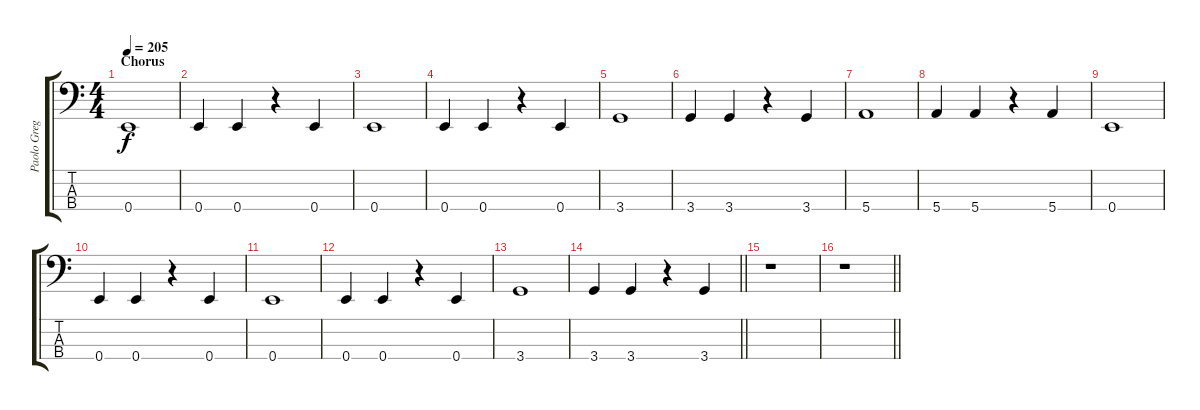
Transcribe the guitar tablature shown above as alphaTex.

\track ("Paolo Gregoletto" "Paolo Greg") {instrument electricbassfinger}
\staff {score tabs}
\tuning (G2 D2 A1 E1) {hide}
\ts (4 4)
\section ("" "Chorus")
\tempo 205
\clef f4
\ks c
0.4.1{dy f} |
0.4.4 0.4.4 r.4 0.4.4 |
0.4.1 |
0.4.4 0.4.4 r.4 0.4.4 |
3.4.1 |
3.4.4 3.4.4 r.4 3.4.4 |
5.4.1 |
5.4.4 5.4.4 r.4 5.4.4 |
0.4.1 |
0.4.4 0.4.4 r.4 0.4.4 |
0.4.1 |
0.4.4 0.4.4 r.4 0.4.4 |
3.4.1 |
\barLineRight lightlight
3.4.4 3.4.4 r.4 3.4.4 |
\section ("" "")
r.1 |
\barLineRight lightlight
r.1
